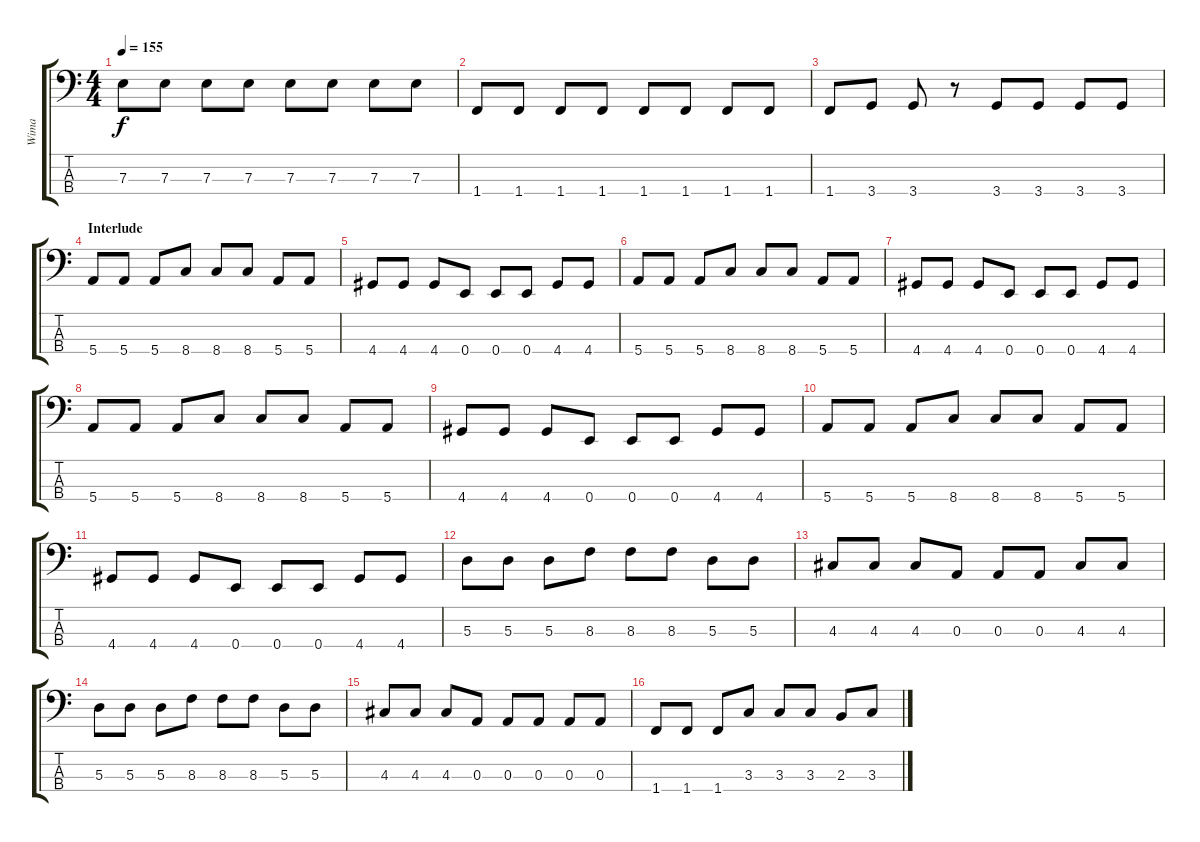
\track ("Wima" "Wima") {instrument electricbassfinger}
\staff {score tabs}
\tuning (G2 D2 A1 E1) {hide}
\ts (4 4)
\tempo 155
\clef f4
\ks c
7.3.8{dy f} 7.3.8 7.3.8 7.3.8 7.3.8 7.3.8 7.3.8 7.3.8 |
1.4.8 1.4.8 1.4.8 1.4.8 1.4.8 1.4.8 1.4.8 1.4.8 |
1.4.8 3.4.8 3.4.8 r.8 3.4.8 3.4.8 3.4.8 3.4.8 |
\section ("" "Interlude")
5.4.8 5.4.8 5.4.8 8.4.8 8.4.8 8.4.8 5.4.8 5.4.8 |
4.4.8 4.4.8 4.4.8 0.4.8 0.4.8 0.4.8 4.4.8 4.4.8 |
5.4.8 5.4.8 5.4.8 8.4.8 8.4.8 8.4.8 5.4.8 5.4.8 |
4.4.8 4.4.8 4.4.8 0.4.8 0.4.8 0.4.8 4.4.8 4.4.8 |
5.4.8 5.4.8 5.4.8 8.4.8 8.4.8 8.4.8 5.4.8 5.4.8 |
4.4.8 4.4.8 4.4.8 0.4.8 0.4.8 0.4.8 4.4.8 4.4.8 |
5.4.8 5.4.8 5.4.8 8.4.8 8.4.8 8.4.8 5.4.8 5.4.8 |
4.4.8 4.4.8 4.4.8 0.4.8 0.4.8 0.4.8 4.4.8 4.4.8 |
5.3.8 5.3.8 5.3.8 8.3.8 8.3.8 8.3.8 5.3.8 5.3.8 |
4.3.8 4.3.8 4.3.8 0.3.8 0.3.8 0.3.8 4.3.8 4.3.8 |
5.3.8 5.3.8 5.3.8 8.3.8 8.3.8 8.3.8 5.3.8 5.3.8 |
4.3.8 4.3.8 4.3.8 0.3.8 0.3.8 0.3.8 0.3.8 0.3.8 |
1.4.8 1.4.8 1.4.8 3.3.8 3.3.8 3.3.8 2.3.8 3.3.8
